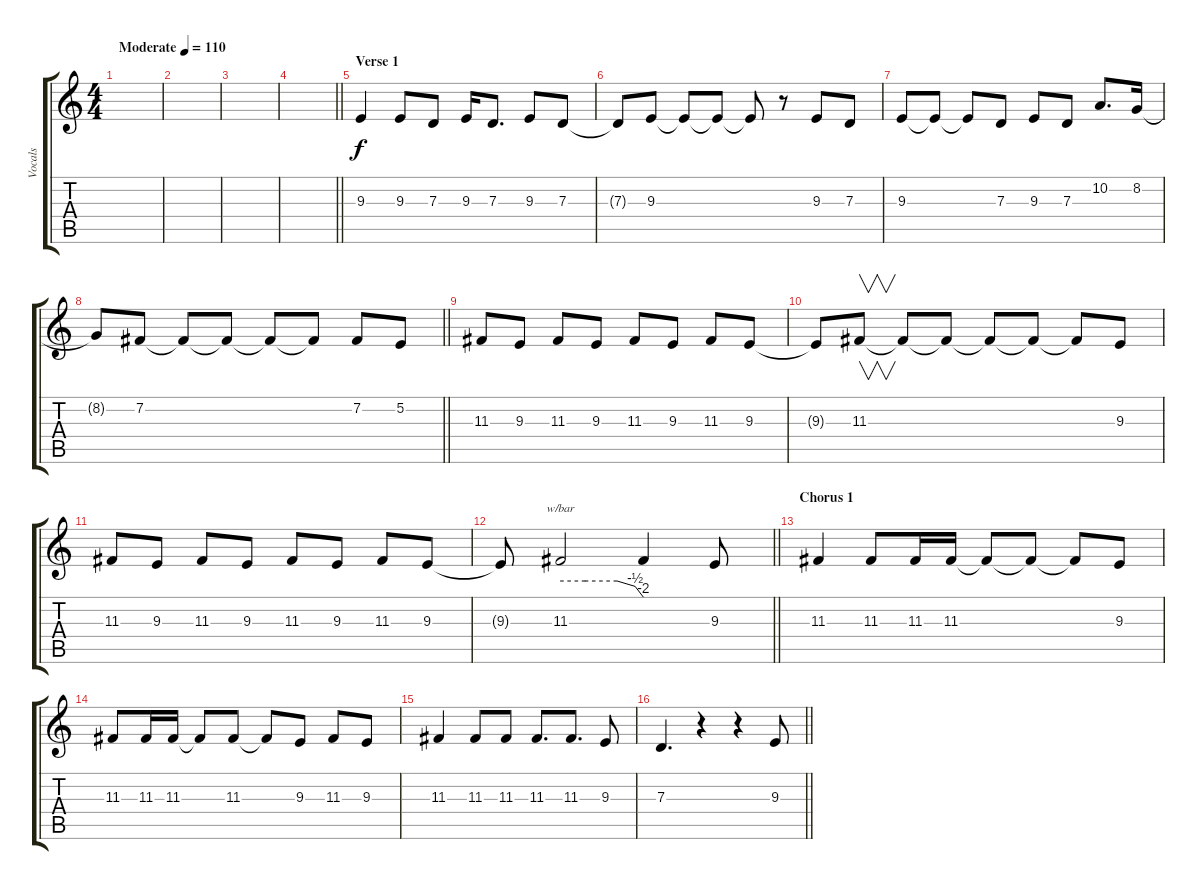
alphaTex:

\track ("Vocals" "Vocals") {instrument bassoon}
\staff {score tabs}
\tuning (E4 B3 G3 D3 A2 E2) {hide}
\ts (4 4)
\tempo (110 "Moderate")
\clef g2
\ks c
|
|
|
\barLineRight lightlight
|
\section ("" "Verse 1")
9.3.4 9.3.8 7.3.8 9.3.16 7.3.8{d} 9.3.8 7.3.8 |
7.3{t}.8 9.3.8 9.3{t}.8 9.3{t}.8 9.3{t}.8 r.8 9.3.8 7.3.8 |
9.3.8 9.3{t}.8 9.3{t}.8 7.3.8 9.3.8 7.3.8 10.2.8{d} 8.2.16 |
\barLineRight lightlight
8.2{t}.8 7.2.8 7.2{t}.8 7.2{t}.8 7.2{t}.8 7.2{t}.8 7.2.8 5.2.8 |
11.3.8 9.3.8 11.3.8 9.3.8 11.3.8 9.3.8 11.3.8 9.3.8 |
9.3{t}.8 11.3.8{v} 11.3{t}.8 11.3{t}.8 11.3{t}.8 11.3{t}.8 11.3{t}.8 9.3.8 |
11.3.8 9.3.8 11.3.8 9.3.8 11.3.8 9.3.8 11.3.8 9.3.8 |
\barLineRight lightlight
9.3{t}.8 11.3.2{tbe (custom default 0 0 18 0 41 0 54 -2 60 -8)} 11.3{t}.4 9.3.8 |
\section ("" "Chorus 1")
11.3.4 11.3.8 11.3.16 11.3.16 11.3{t}.8 11.3{t}.8 11.3{t}.8 9.3.8 |
11.3.8 11.3.16 11.3.16 11.3{t}.8 11.3.8 11.3{t}.8 9.3.8 11.3.8 9.3.8 |
11.3.4 11.3.8 11.3.8 11.3.8{d} 11.3.8{d} 9.3.8 |
\barLineRight lightlight
7.3.4{d} r.4 r.4 9.3.8
